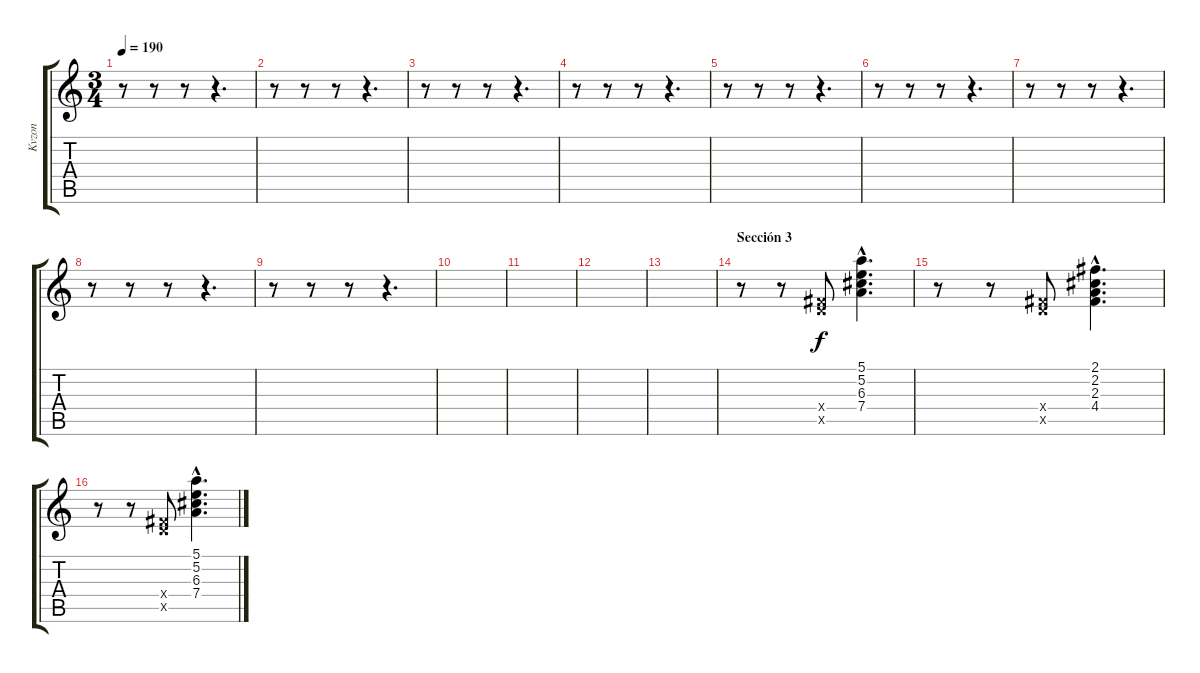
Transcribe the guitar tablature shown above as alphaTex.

\track ("Kvzon" "Kvzon") {instrument overdrivenguitar}
\staff {score tabs}
\tuning (E4 B3 G3 D3 A2 E2) {hide}
\ts (3 4)
\tempo 190
\clef g2
\ks c
r.8{dy f} r.8 r.8 r.4{d} |
r.8 r.8 r.8 r.4{d} |
r.8 r.8 r.8 r.4{d} |
r.8 r.8 r.8 r.4{d} |
r.8 r.8 r.8 r.4{d} |
r.8 r.8 r.8 r.4{d} |
r.8 r.8 r.8 r.4{d} |
r.8 r.8 r.8 r.4{d} |
r.8 r.8 r.8 r.4{d} |
|
|
|
|
\section ("" "Sección 3")
r.8 r.8 (0.4{x} 9.5{x}).8 (5.1{hac} 5.2{hac} 6.3{hac} 7.4{hac}).4{d} |
r.8 r.8 (0.4{x} 9.5{x}).8 (2.1{hac} 2.2{hac} 2.3{hac} 4.4{hac}).4{d} |
r.8 r.8 (0.4{x} 9.5{x}).8 (5.1{hac} 5.2{hac} 6.3{hac} 7.4{hac}).4{d}
